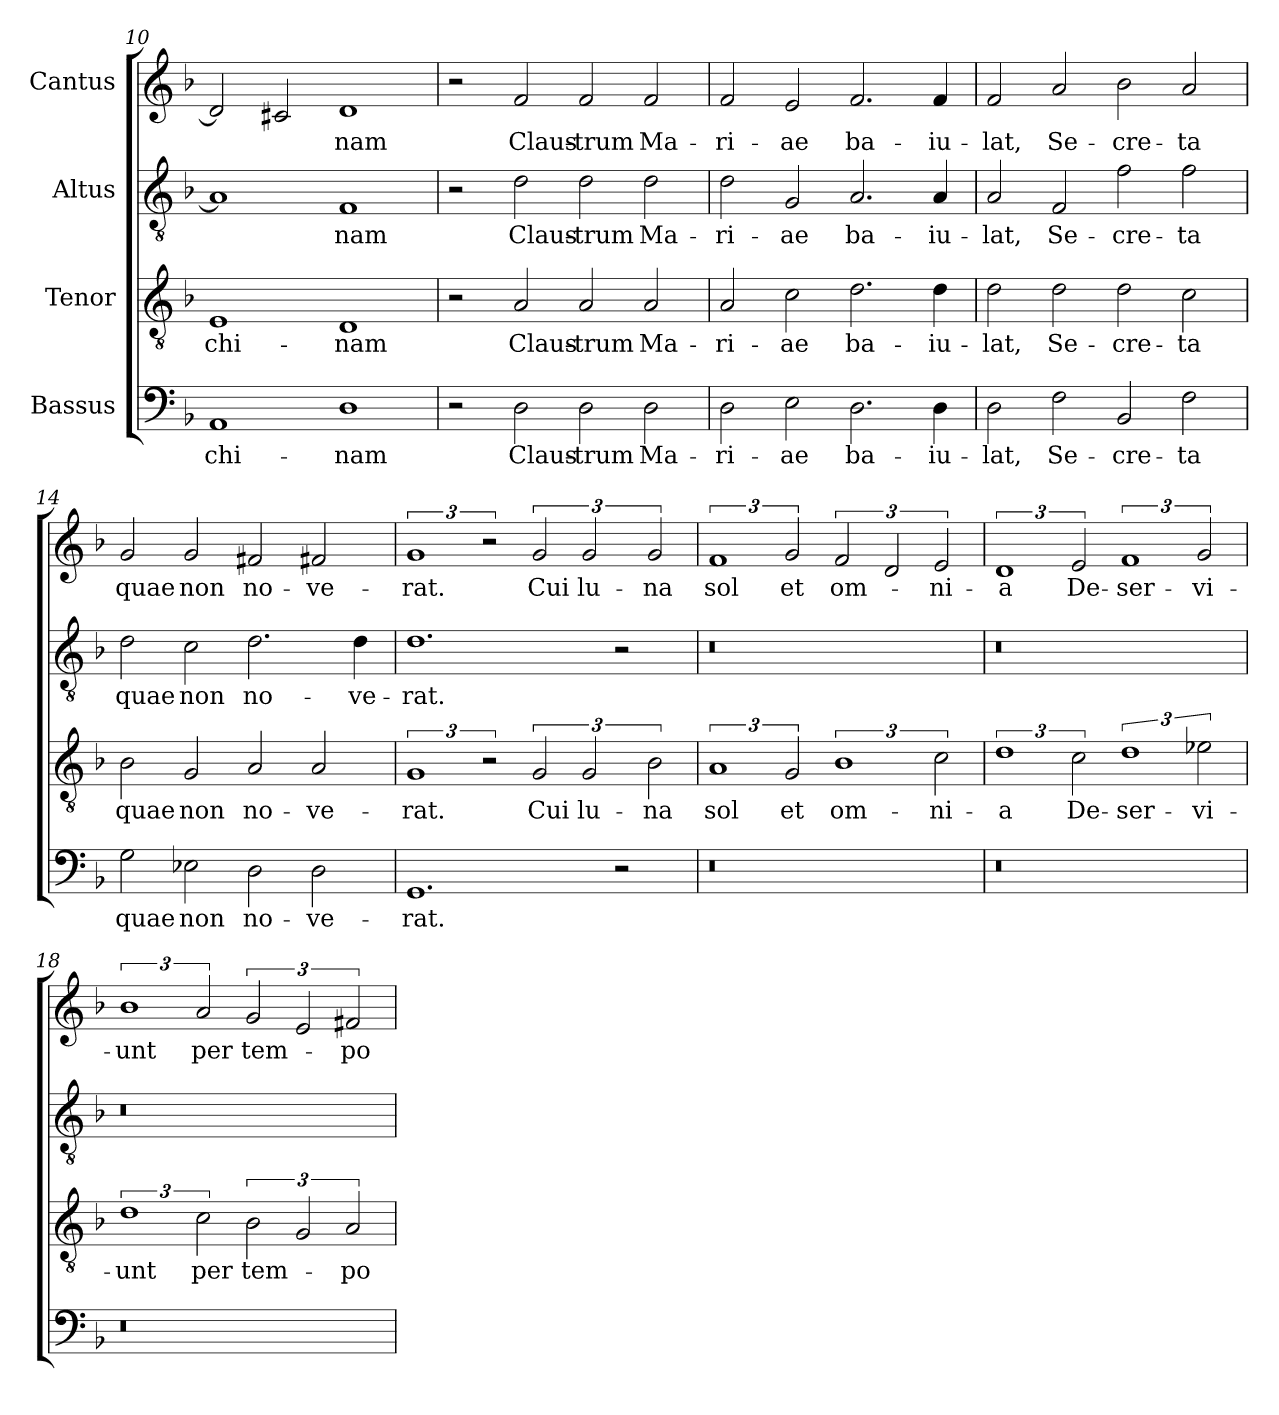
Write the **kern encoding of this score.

**kern	**text	**kern	**text	**kern	**text	**kern	**text
*part4	*part4	*part3	*part3	*part2	*part2	*part1	*part1
*staff4	*staff4	*staff3	*staff3	*staff2	*staff2	*staff1	*staff1
*I"Bassus	*	*I"Tenor	*	*I"Altus	*	*I"Cantus	*
*clefF4	*	*clefGv2	*	*clefGv2	*	*clefG2	*
*k[b-]	*	*k[b-]	*	*k[b-]	*	*k[b-]	*
*F:	*	*F:	*	*F:	*	*F:	*
=10	=10	=10	=10	=10	=10	=10	=10
1AA/	-chi-	1E/	-chi-	1A/]	.	2d/]	.
.	.	.	.	.	.	2c#X/	.
1D\	-nam	1D/	-nam	1F/	-nam	1d/	-nam
=11	=11	=11	=11	=11	=11	=11	=11
2r	.	2r	.	2r	.	2r	.
2D\	Claus-	2A/	Claus-	2d\	Claus-	2f/	Claus-
2D\	-trum	2A/	-trum	2d\	-trum	2f/	-trum
2D\	Ma-	2A/	Ma-	2d\	Ma-	2f/	Ma-
!!LO:LB:g=z
=12	=12	=12	=12	=12	=12	=12	=12
2D\	-ri-	2A/	-ri-	2d\	-ri-	2f/	-ri-
2E\	-ae	2c\	-ae	2G/	-ae	2e/	-ae
2.D\	ba-	2.d\	ba-	2.A/	ba-	2.f/	ba-
4D\	-iu-	4d\	-iu-	4A/	-iu-	4f/	-iu-
=13	=13	=13	=13	=13	=13	=13	=13
2D\	-lat,	2d\	-lat,	2A/	-lat,	2f/	-lat,
2F\	Se-	2d\	Se-	2F/	Se-	2a/	Se-
2BB-/	-cre-	2d\	-cre-	2f\	-cre-	2b-\	-cre-
2F\	-ta	2c\	-ta	2f\	-ta	2a/	-ta
=14	=14	=14	=14	=14	=14	=14	=14
2G\	quae	2B-\	quae	2d\	quae	2g/	quae
2E-X\	non	2G/	non	2c\	non	2g/	non
2D\	no-	2A/	no-	2.d\	no-	2f#X/	no-
2D\	-ve-	2A/	-ve-	.	.	2f#X/	-ve-
.	.	.	.	4d\	-ve-	.	.
=15	=15	=15	=15	=15	=15	=15	=15
1.GG/	-rat.	3%2G/	-rat.	1.d\	-rat.	3%2g/	-rat.
.	.	3r	.	.	.	3r	.
.	.	3G/	Cui	.	.	3g/	Cui
.	.	3G/	lu-	.	.	3g/	lu-
2r	.	.	.	2r	.	.	.
.	.	3B-\	-na	.	.	3g/	-na
=16	=16	=16	=16	=16	=16	=16	=16
0r	.	3%2A/	sol	0r	.	3%2f/	sol
.	.	3G/	et	.	.	3g/	et
.	.	3%2B-\	om-	.	.	3f/	om-
.	.	.	.	.	.	3d/	.
.	.	3c\	-ni-	.	.	3e/	-ni-
=17	=17	=17	=17	=17	=17	=17	=17
0r	.	3%2d\	-a	0r	.	3%2d/	-a
.	.	3c\	De-	.	.	3e/	De-
.	.	3%2d\	-ser-	.	.	3%2f/	-ser-
.	.	3e-X\	-vi-	.	.	3g/	-vi-
!!LO:PB:g=z
=18	=18	=18	=18	=18	=18	=18	=18
0r	.	3%2d\	-unt	0r	.	3%2b-\	-unt
.	.	3c\	per	.	.	3a/	per
.	.	3B-\	tem-	.	.	3g/	tem-
.	.	3G/	.	.	.	3e/	.
.	.	3A/	-po-	.	.	3f#/	-po-
=	=	=	=	=	=	=	=
*-	*-	*-	*-	*-	*-	*-	*-
